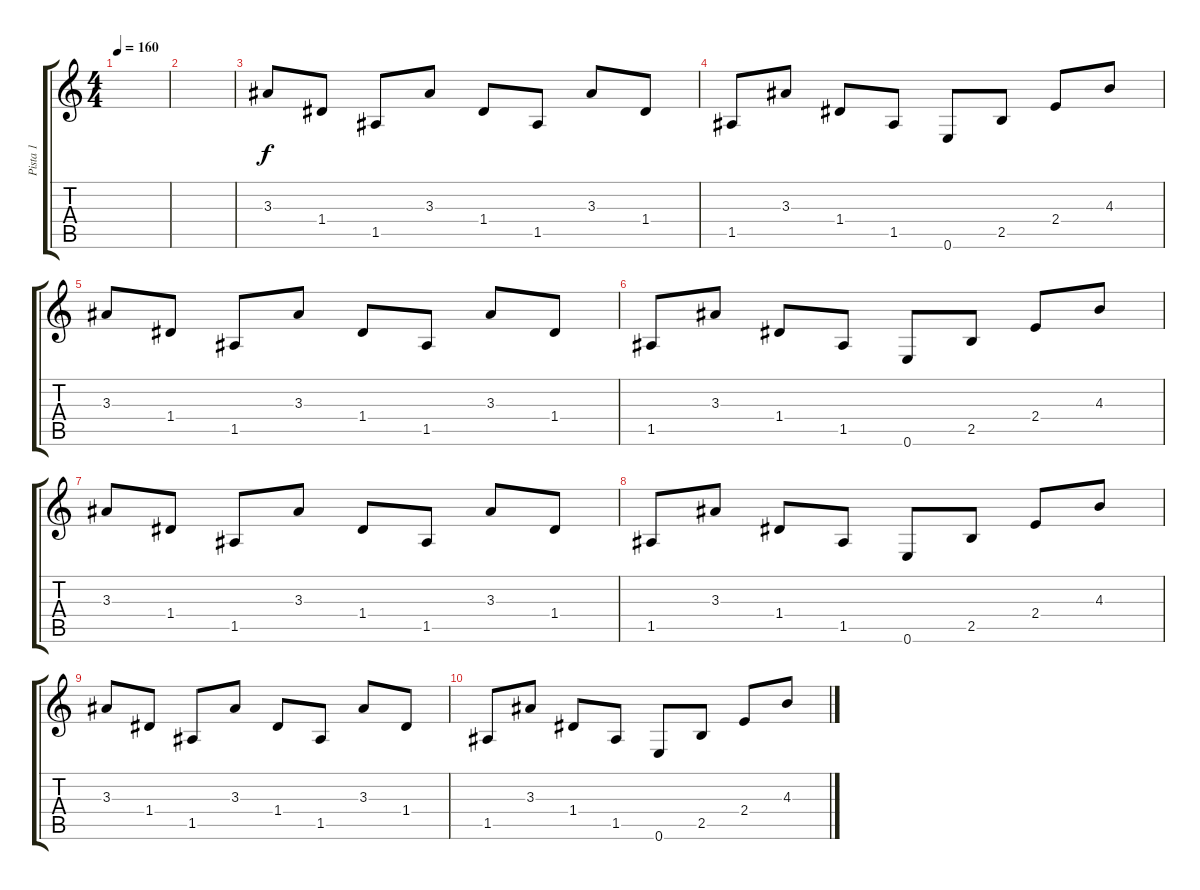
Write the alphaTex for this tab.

\track ("Pista 1" "Pista 1") {instrument acousticguitarsteel}
\staff {score tabs}
\tuning (E4 B3 G3 D3 A2 E2) {hide}
\ts (4 4)
\tempo 160
\clef g2
\ks c
|
|
3.3.8 1.4.8 1.5.8 3.3.8 1.4.8 1.5.8 3.3.8 1.4.8 |
1.5.8 3.3.8 1.4.8 1.5.8 0.6.8 2.5.8 2.4.8 4.3.8 |
3.3.8 1.4.8 1.5.8 3.3.8 1.4.8 1.5.8 3.3.8 1.4.8 |
1.5.8 3.3.8 1.4.8 1.5.8 0.6.8 2.5.8 2.4.8 4.3.8 |
3.3.8 1.4.8 1.5.8 3.3.8 1.4.8 1.5.8 3.3.8 1.4.8 |
1.5.8 3.3.8 1.4.8 1.5.8 0.6.8 2.5.8 2.4.8 4.3.8 |
3.3.8 1.4.8 1.5.8 3.3.8 1.4.8 1.5.8 3.3.8 1.4.8 |
1.5.8 3.3.8 1.4.8 1.5.8 0.6.8 2.5.8 2.4.8 4.3.8
